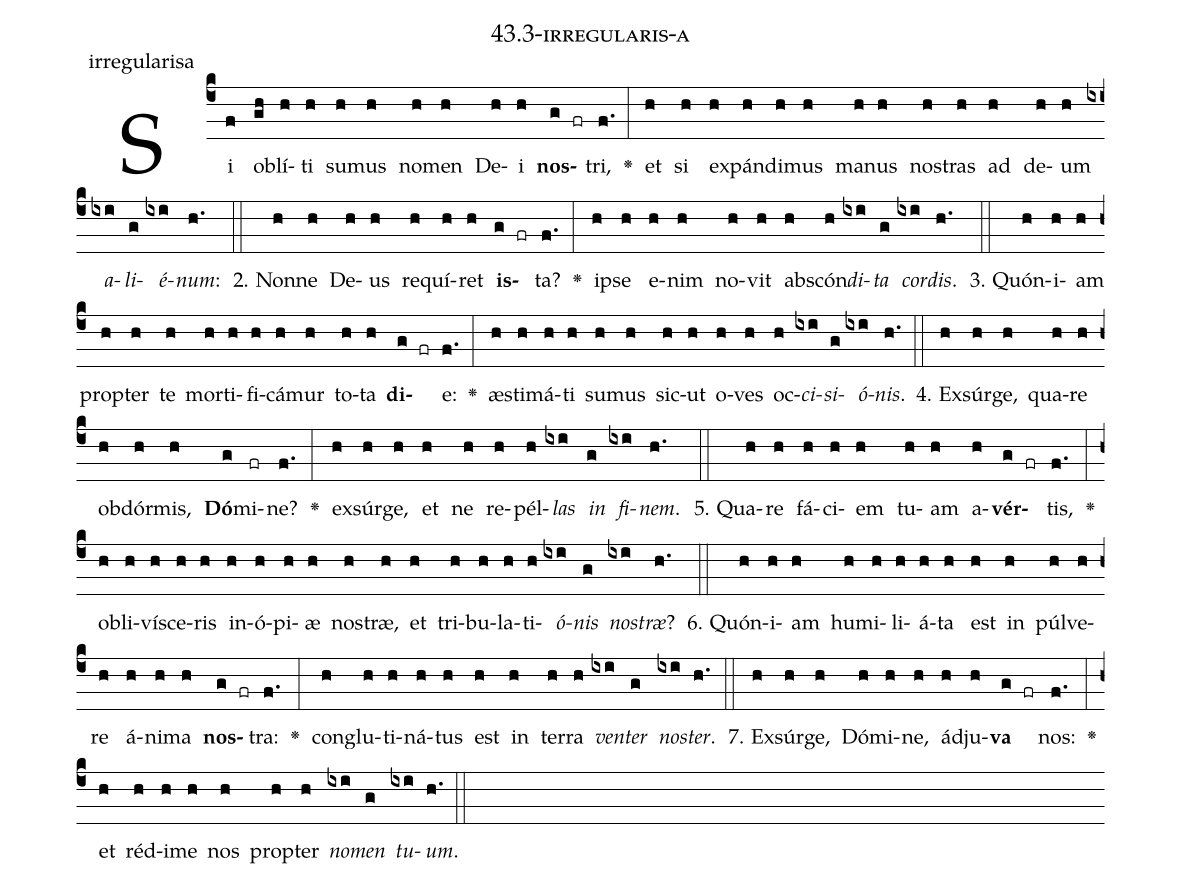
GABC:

name: 43.3-irregularis-a;
annotation: irregularisa;
%%
(c4)Si(f) ob(gh)lí(h)ti(h) su(h)mus(h) no(h)men(h) De(h)i(h) <b>nos</b>(g fr)tri,(f.) <v>\greheightstar</v>(:) et(h) si(h) ex(h)pán(h)di(h)mus(h) ma(h)nus(h) nos(h)tras(h) ad(h) de(h)um(h) <i>a</i>(ixi)<i>li</i>(g)<i>é</i>(ixi)<i>num</i>:(h.) (::)
2. Non(h)ne(h) De(h)us(h) re(h)quí(h)ret(h) <b>is</b>(g fr)ta?(f.) <v>\greheightstar</v>(:) ip(h)se(h) e(h)nim(h) no(h)vit(h) abs(h)cón(h)<i>di</i>(ixi)<i>ta</i>(g) <i>cor</i>(ixi)<i>dis</i>.(h.) (::)
3. Quón(h)i(h)am(h) prop(h)ter(h) te(h) mor(h)ti(h)fi(h)cá(h)mur(h) to(h)ta(h) <b>di</b>(g fr)e:(f.) <v>\greheightstar</v>(:) æs(h)ti(h)má(h)ti(h) su(h)mus(h) sic(h)ut(h) o(h)ves(h) oc(h)<i>ci</i>(ixi)<i>si</i>(g)<i>ó</i>(ixi)<i>nis</i>.(h.) (::)
4. Ex(h)súr(h)ge,(h) qua(h)re(h) ob(h)dór(h)mis,(h) <b>Dó</b>(g)mi(fr)ne?(f.) <v>\greheightstar</v>(:) ex(h)súr(h)ge,(h) et(h) ne(h) re(h)pél(h)<i>las</i>(ixi) <i>in</i>(g) <i>fi</i>(ixi)<i>nem</i>.(h.) (::)
5. Qua(h)re(h) fá(h)ci(h)em(h) tu(h)am(h) a(h)<b>vér</b>(g fr)tis,(f.) <v>\greheightstar</v>(:) ob(h)li(h)ví(h)sce(h)ris(h) in(h)ó(h)pi(h)æ(h) nos(h)træ,(h) et(h) tri(h)bu(h)la(h)ti(h)<i>ó</i>(ixi)<i>nis</i>(g) <i>nos</i>(ixi)<i>træ</i>?(h.) (::)
6. Quón(h)i(h)am(h) hu(h)mi(h)li(h)á(h)ta(h) est(h) in(h) púl(h)ve(h)re(h) á(h)ni(h)ma(h) <b>nos</b>(g fr)tra:(f.) <v>\greheightstar</v>(:) con(h)glu(h)ti(h)ná(h)tus(h) est(h) in(h) ter(h)ra(h) <i>ven</i>(ixi)<i>ter</i>(g) <i>nos</i>(ixi)<i>ter</i>.(h.) (::)
7. Ex(h)súr(h)ge,(h) Dó(h)mi(h)ne,(h) ád(h)ju(h)<b>va</b>(g fr) nos:(f.) <v>\greheightstar</v>(:) et(h) réd(h)i(h)me(h) nos(h) prop(h)ter(h) <i>no</i>(ixi)<i>men</i>(g) <i>tu</i>(ixi)<i>um</i>.(h.) (::)
